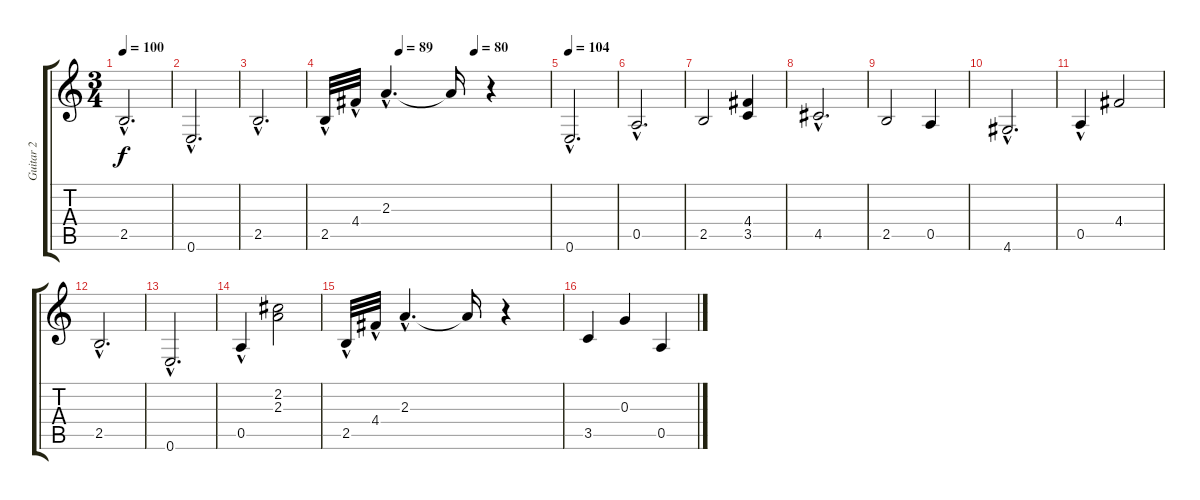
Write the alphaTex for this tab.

\track ("Guitar 2" "Guitar 2") {instrument acousticguitarnylon}
\staff {score tabs}
\tuning (E4 B3 G3 D3 A2 E2) {hide}
\ts (3 4)
\tempo 100
\clef g2
\ks c
2.5{hac}.2{d dy f} |
0.6{hac}.2{d} |
2.5{hac}.2{d} |
\tempo (89 0.3333333333333333)
\tempo (80 0.6666666666666666)
2.5{hac}.32 4.4{hac}.32 2.3{hac}.4{d} 2.3{t}.16 r.4 |
\tempo 104
0.6{hac}.2{d} |
0.5{hac}.2{d} |
2.5.2 (4.4 3.5).4 |
4.5{hac}.2{d} |
2.5.2 0.5.4 |
4.6{hac}.2{d} |
0.5{hac}.4 4.4.2 |
2.5{hac}.2{d} |
0.6{hac}.2{d} |
0.5{hac}.4 (2.2 2.3).2 |
2.5{hac}.32 4.4{hac}.32 2.3{hac}.4{d} 2.3{t}.16 r.4 |
3.5.4 0.3.4 0.5.4
